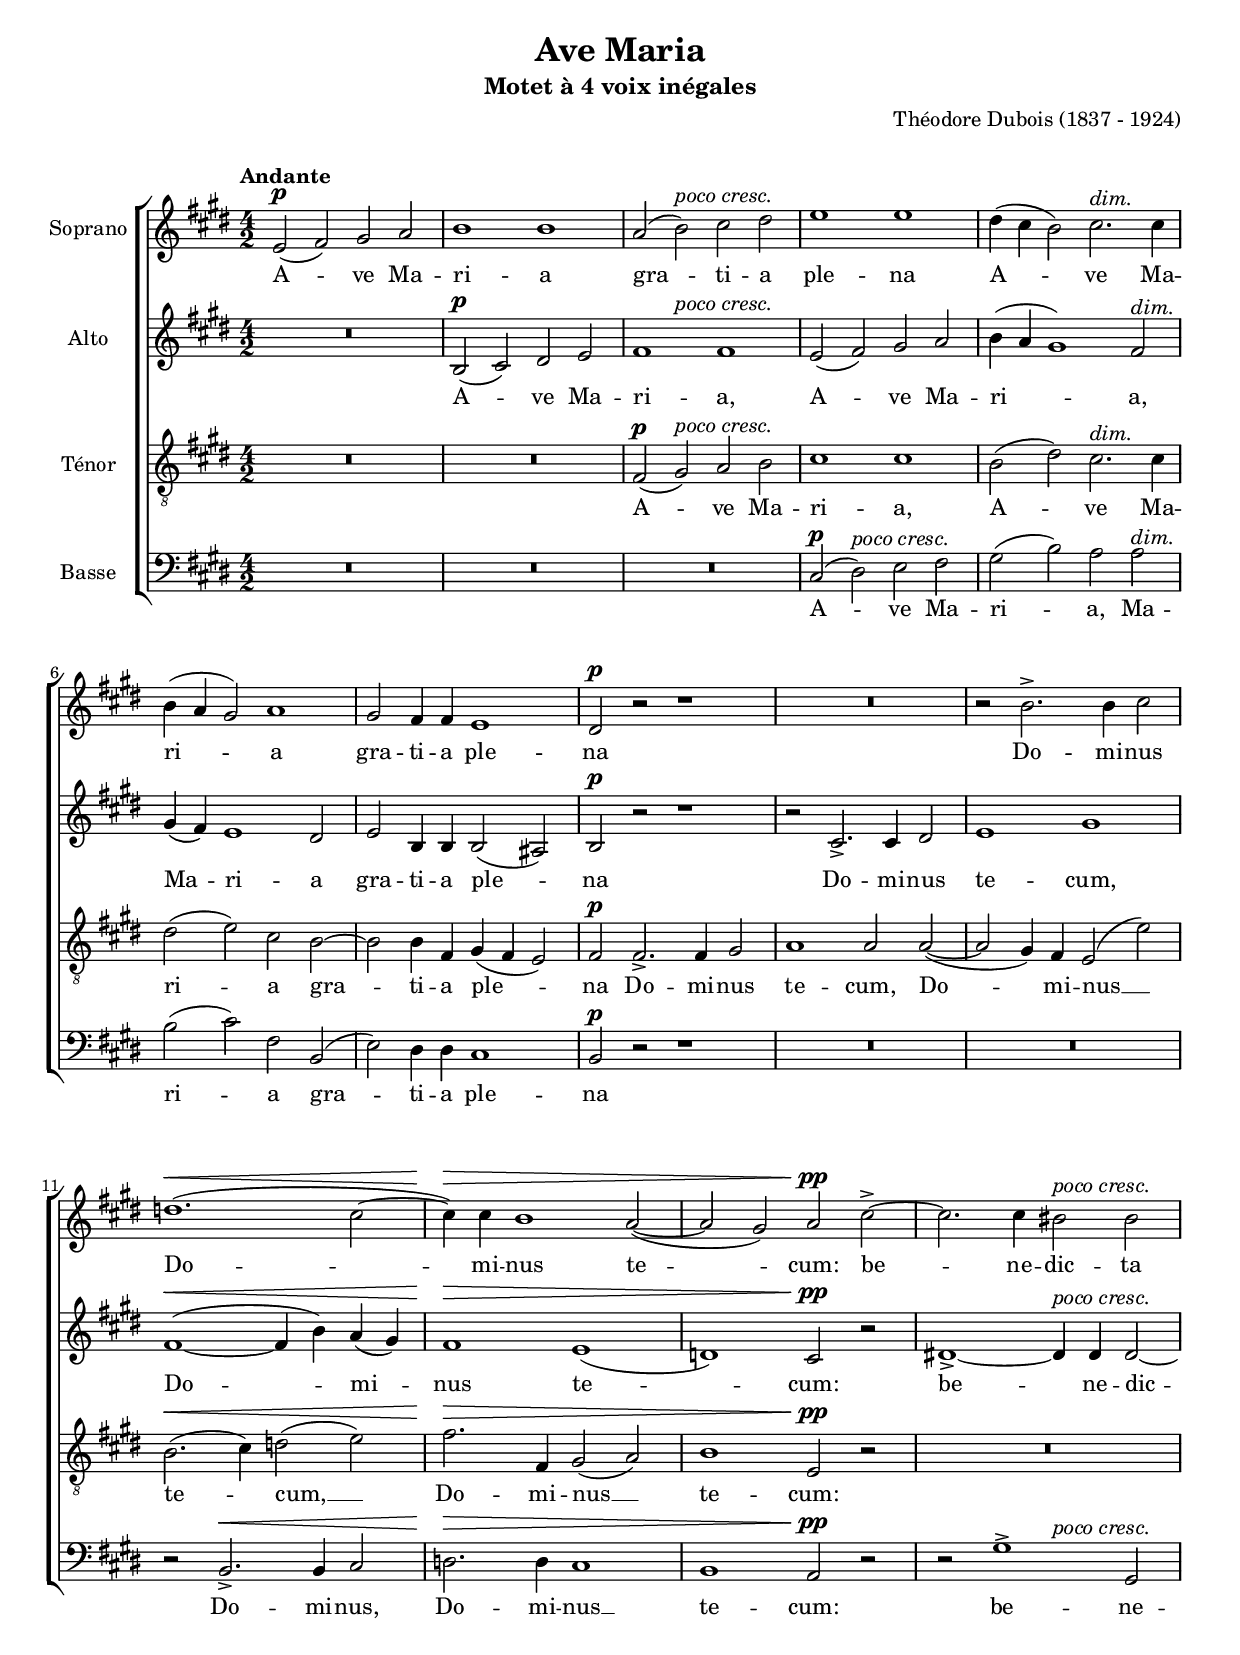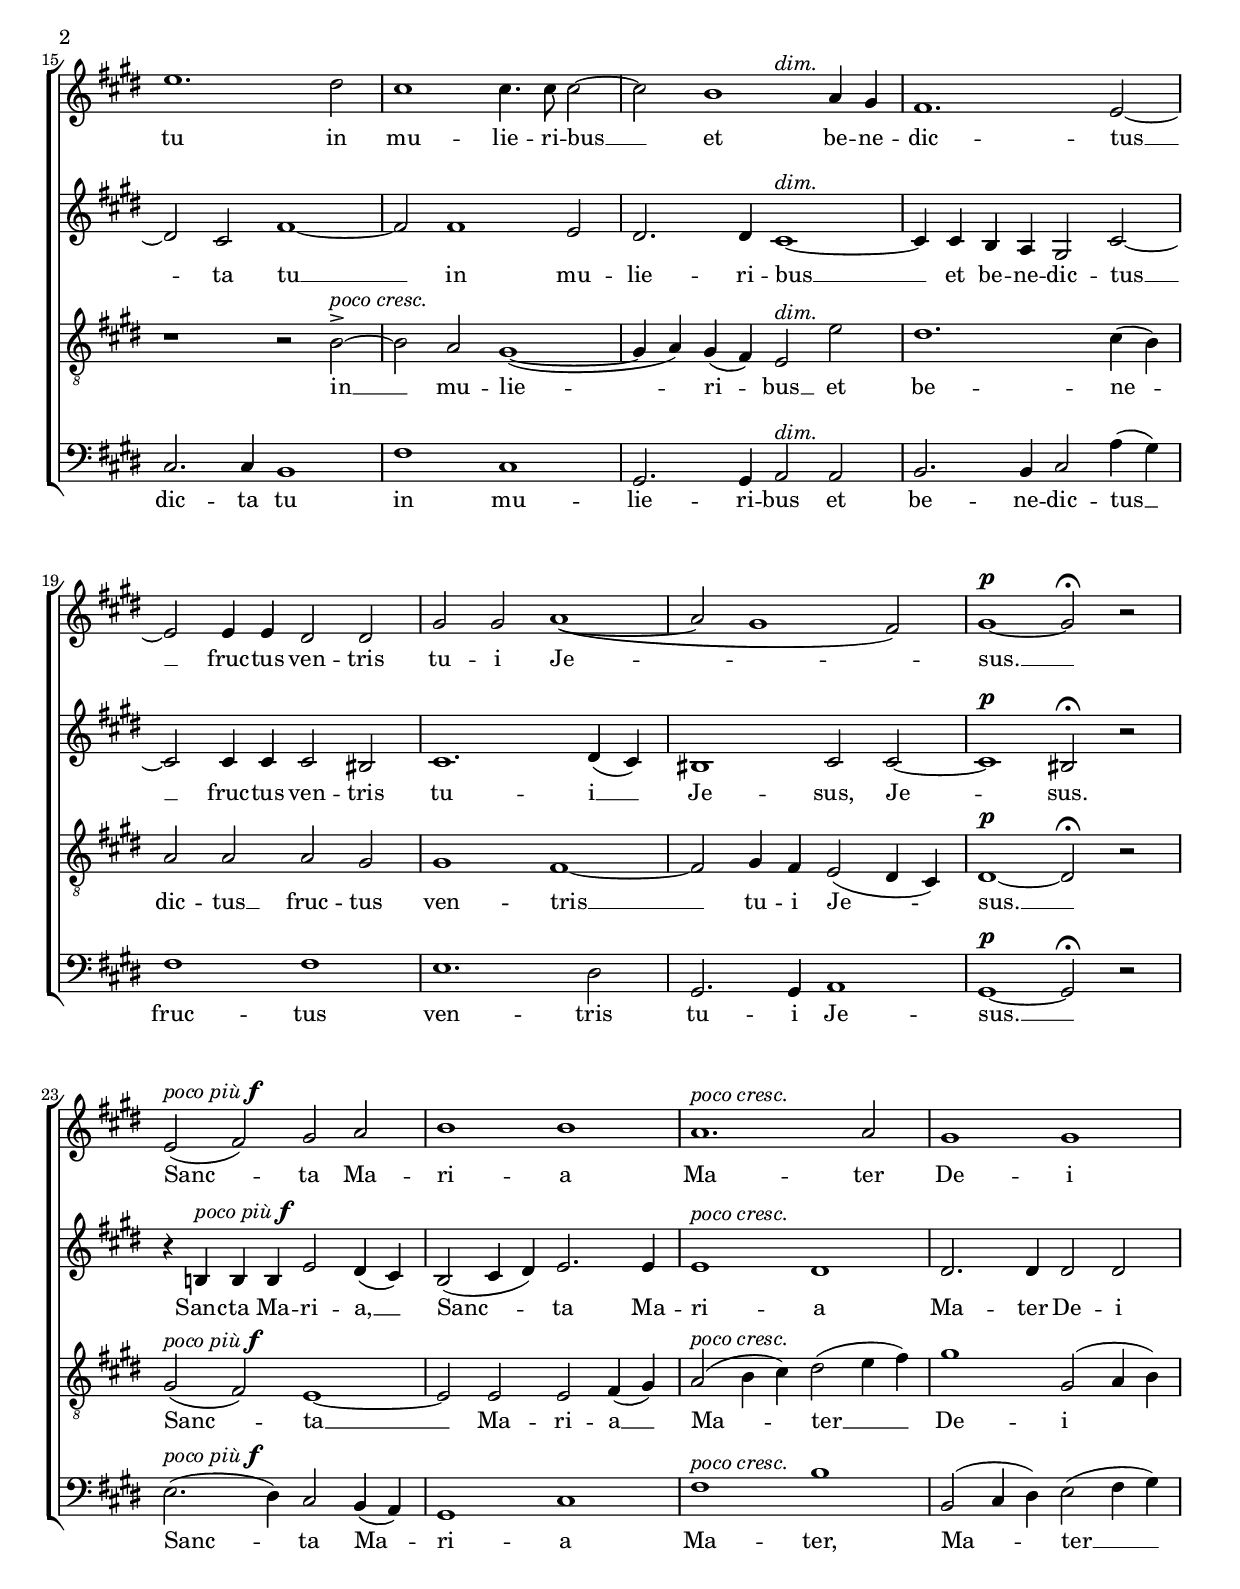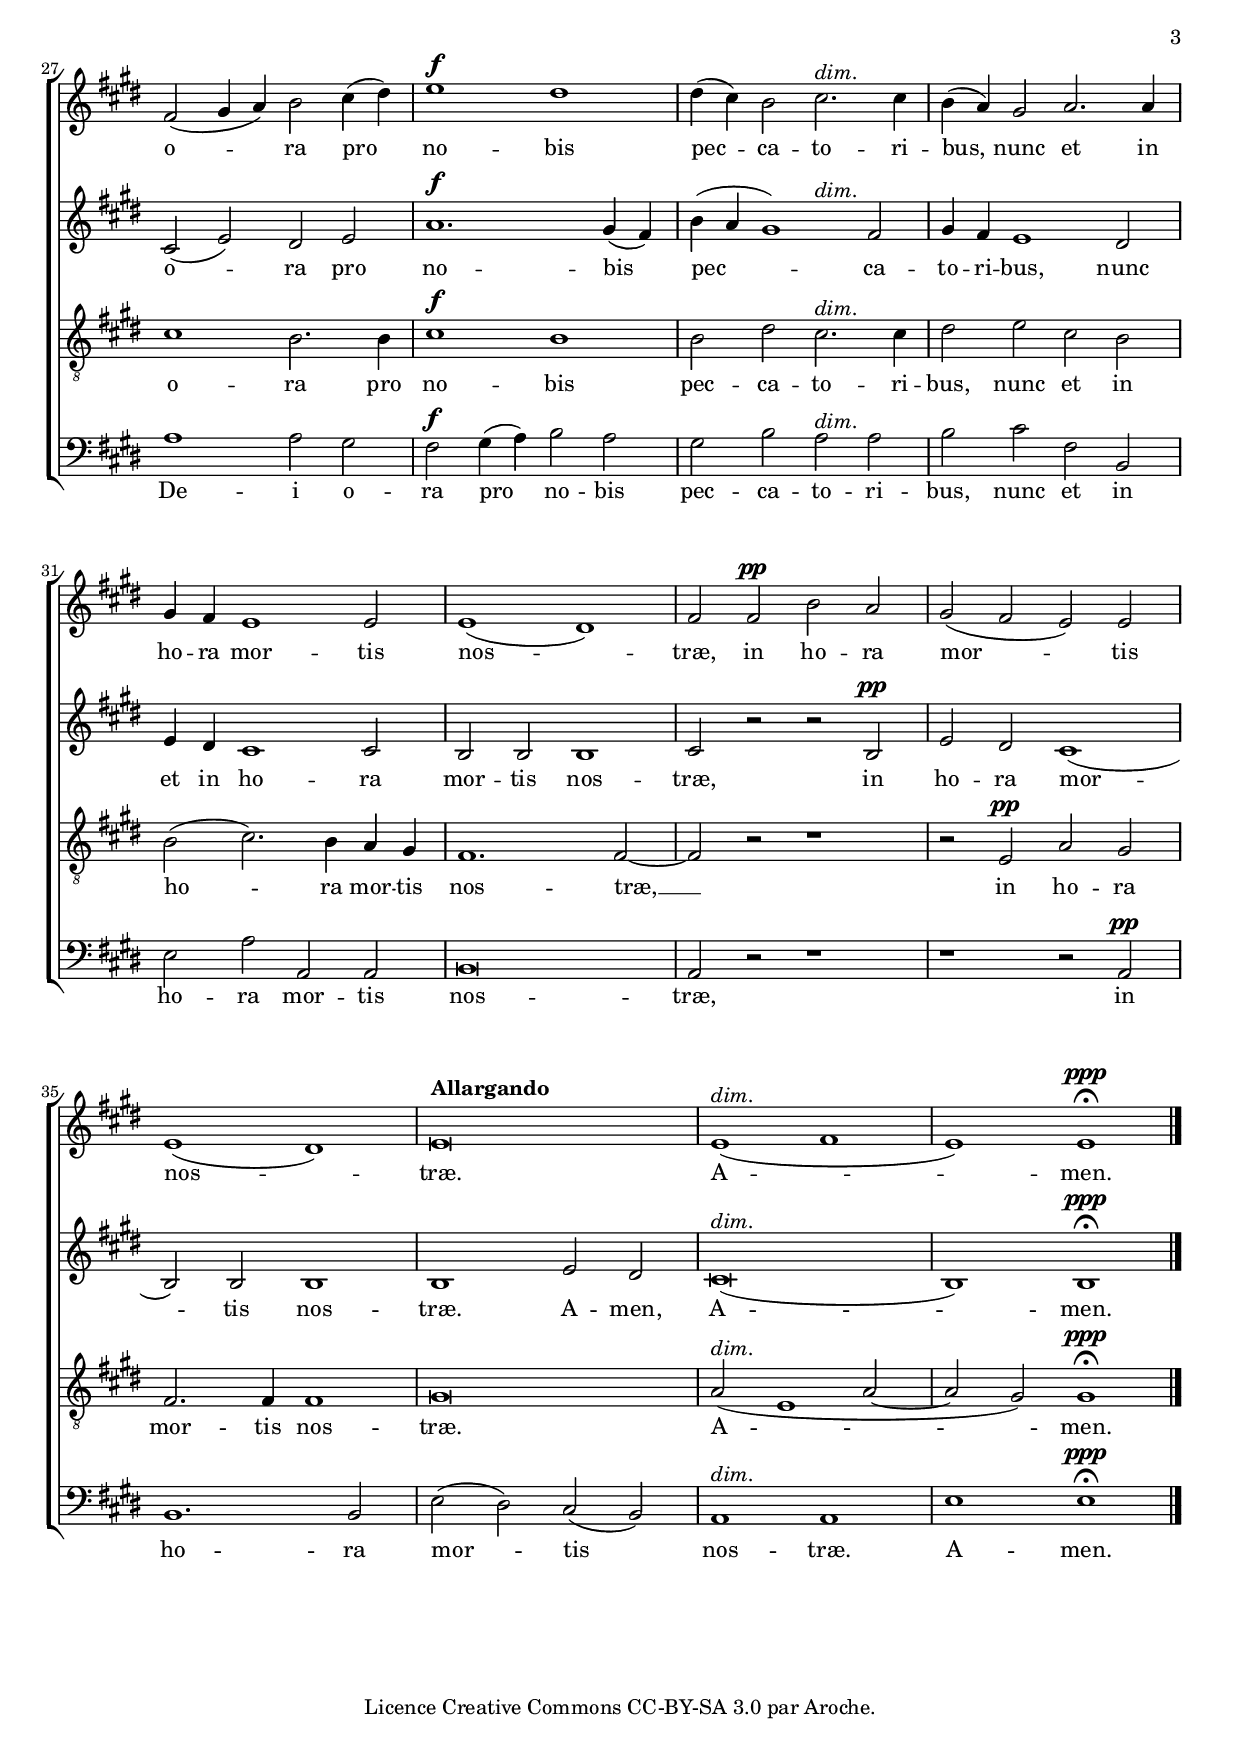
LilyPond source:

\version "2.15.20"

% Gravé par A. Roche - décembre 2011
% Licence CC-BY-SA 3.0

\language "italiano"

\header {
  title = "Ave Maria"
  subtitle = "Motet à 4 voix inégales"
  %instrument = "(a capella)"
  composer = "Théodore Dubois (1837 - 1924)"
  % Enlever le pied de page par défaut
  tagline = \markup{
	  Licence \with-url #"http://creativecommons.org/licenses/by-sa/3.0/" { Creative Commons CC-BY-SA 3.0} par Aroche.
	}
}

#(set-global-staff-size 18)


global = {
  \tempo "Andante"
  \dynamicUp
  \autoBeamOff
  \key mi \major
  \time 4/2
}

soprano = \relative do'' {
  \global
  mi,2(\p fad) sold la
  si1 si
  la2( si)^\markup\italic "poco cresc." dod red
  mi1 mi
  red4( dod si2) dod2.^\markup\italic "dim." dod4
  si( la sold2) la1
  sold2 fad4 fad mi1
  red2\p r r1
  R\breve
  r2 si'2.-> si4 dod2
  re1.(\< dod2~
  dod4)\> dod si1 la2~(
  la sold) la\pp dod~->
  dod2. dod4 sid2^\markup\italic "poco cresc." sid
  mi1. red2
  dod1 dod4. dod8 dod2~
  dod <<{si1}{s2 s^\markup\italic "dim."}>> la4 sold
  fad1. mi2~
  mi mi4 mi red2 red
  sold sold la1~(
  la2 sold1 fad2)
  sold1~\p sold2\fermata r \break
  mi2(^\markup{\italic{poco più \dynamic f }} fad) sold la
  si1 si
  la1.^\markup\italic "poco cresc." la2
  sold1 sold
  fad2( sold4 la) si2 dod4( red)
  mi1\f red
  red4( dod) si2 dod2.^\markup\italic "dim." dod4
  si( la) sold2 la2. la4
  sold fad mi1 mi2
  mi1( red)
  fad2 fad\pp si la
  sold( fad mi) mi
  mi1( red)
  \tempo "Allargando" mi\breve
  mi1(^\markup\italic "dim." fad
  mi) mi\ppp\fermata
  \bar "|."
}

alto = \relative do' {
  \global
  R\breve
  si2(\p dod) red mi
  <<{fad1}{s2 s^\markup\italic "poco cresc."}>> fad1
  mi2( fad) sold la
  si4( la sold1) fad2^\markup\italic "dim."
  sold4( fad) mi1 red2
  mi si4 si si2( lad)
  si\p r r1
  r2 dod2.-> dod4 red2
  mi1 sold
  fad~(\< fad4 si) la( sold)
  fad1\> mi( 
  re) dod2\pp r
  red!1~-> red4^\markup\italic "poco cresc." red red2~
  red dod fad1~
  fad2 fad1 mi2
  red2. red4 dod1~^\markup\italic "dim."
  dod4 dod si la sold2 dod~
  dod dod4 dod dod2 sid
  dod1. red4( dod)
  sid1 dod2 dod~
  dod1\p sid2\fermata r
  r4 si!^\markup{\italic{poco più \dynamic f }} si si mi2 red4( dod)
  si2( dod4 red) mi2. mi4
  mi1^\markup\italic "poco cresc." red
  red2. red4 red2 red 
  dod( mi) red mi
  la1.\f sold4( fad)
  <<{si( la sold1)}{s1 s2^\markup\italic "dim."}>> fad2
  sold4 fad mi1 red2
  mi4 red dod1 dod2
  si si si1
  dod2 r r si\pp
  mi red dod1(
  si2) si si1
  si mi2 red 
  dod\breve(^\markup\italic "dim."
  si1) si\ppp\fermata
}

tenor = \relative do' {
  \global
  R\breve*2
  fad,2(\p sold)^\markup\italic "poco cresc." la si
  dod1 dod
  si2( red) dod2.^\markup\italic "dim." dod4
  red2( mi) dod si2~
  si si4 fad sold( fad mi2)
  fad\p fad2.-> fad4 sold2
  la1 la2 la~(
  la sold4) fad mi2( mi')
  si2.(\< dod4) re2( mi)
  fad2.\> fad,4 sold2( la)
  si1 mi,2\pp r
  R\breve
  r1 r2 si'~->^\markup\italic "poco cresc."
  si la sold1~(
  sold4 la) sold( fad) mi2^\markup\italic "dim." mi'
  red1. dod4( si)
  la2 la la sold
  sold1 fad~
  fad2 sold4 fad mi2( red4 dod)
  red1~\p red2\fermata r
  sold2(^\markup{\italic{poco più \dynamic f }} fad) mi1~
  mi2 mi mi fad4( sold)
  la2(^\markup\italic "poco cresc." si4 dod) red2( mi4 fad)
  sold1 sold,2( la4 si)
  dod1 si2. si4
  dod1\f si
  si2 red dod2.^\markup\italic "dim." dod4
  red2 mi dod si
  si( dod2.) si4 la sold
  fad1. fad2~
  fad r r1
  r2 mi\pp la sold
  fad2. fad4 fad1
  sold\breve
  la2(^\markup\italic "dim." mi1 la2~
  la sold) sold1\ppp\fermata
}

bass = \relative do {
  \global
  R\breve*3
  dod2(\p red)^\markup\italic "poco cresc." mi fad
  sold( si) la la^\markup\italic "dim."
  si( dod) fad, si,(
  mi) red4 red dod1
  si2\p r r1
  R\breve*2
  r2 si2.->\< si4 dod2
  re2.\> re4 dod1
  si la2\pp r
  r <<{sold'1->}{s2 s^\markup\italic "poco cresc."}>> sold,2
  dod2. dod4 si1
  fad' dod
  sold2. sold4 la2^\markup\italic "dim." la
  si2. si4 dod2 la'4( sold)
  fad1 fad
  mi1. red2
  sold,2. sold4 la1
  sold~\p sold2\fermata r
  mi'2.(^\markup{\italic{poco più \dynamic f }} red4) dod2 si4( la)
  sold1 dod
  fad^\markup\italic "poco cresc." si
  si,2( dod4 red) mi2( fad4 sold)
  la1 la2 sold
  fad\f sold4( la) si2 la
  sold si la^\markup\italic "dim." la
  si dod fad, si,
  mi la la, la 
  si\breve
  la2 r r1
  r1 r2 la\pp
  si1. si2
  mi( red) dod( si)
  la1^\markup\italic "dim." la
  mi' mi\ppp\fermata
}

sopranoVerse = \lyricmode {
  A -- ve Ma -- ri -- a gra -- ti -- a ple -- na
  A -- ve Ma -- ri -- a gra -- ti -- a ple -- na
  Do -- mi -- nus Do -- mi -- nus te -- cum:
  be -- ne -- dic -- ta tu in mu -- lie -- ri -- bus __
  et be -- ne -- dic -- tus __ fruc -- tus 
  ven -- tris tu -- i Je -- sus. __
  Sanc -- ta Ma -- ri -- a
  Ma -- ter De -- i
  o -- ra pro no -- bis pec -- ca -- to -- ri -- bus,
  nunc et in ho -- ra mor -- tis nos -- træ,
  in ho -- ra mor -- tis nos -- træ.
  A -- men.
}

altoVerse = \lyricmode {
  A -- ve Ma -- ri -- a,
  A -- ve Ma -- ri -- a,
  Ma -- ri -- a gra -- ti -- a ple -- na
  Do -- mi -- nus te -- cum, Do -- mi -- nus te -- cum:
  be -- ne -- dic -- ta tu __ in mu -- lie -- ri -- bus __
  et be -- ne -- dic -- tus __ fruc -- tus 
  ven -- tris tu -- i __ Je -- sus, Je -- sus.
  Sanc -- ta Ma -- ri -- a, __
  Sanc -- ta Ma -- ri -- a
  Ma -- ter De -- i
  o -- ra pro no -- bis pec -- ca -- to -- ri -- bus,
  nunc et in ho -- ra mor -- tis nos -- træ,
  in ho -- ra mor -- tis nos -- træ.
  A -- men, A -- men.  
}

tenorVerse = \lyricmode {
  A -- ve Ma -- ri -- a,
  A -- ve Ma -- ri -- a gra -- ti -- a ple -- na
  Do -- mi -- nus te -- cum, Do -- mi -- nus __ te -- cum, __
  Do -- mi -- nus __ te -- cum:
  in __ mu -- lie -- ri -- bus __
  et be -- ne -- dic -- tus __ fruc -- tus 
  ven -- tris __ tu -- i Je -- sus. __
  Sanc -- ta __ Ma -- ri -- a __
  Ma -- ter __ De -- i
  o -- ra pro no -- bis pec -- ca -- to -- ri -- bus,
  nunc et in ho -- ra mor -- tis nos -- træ, __
  in ho -- ra mor -- tis nos -- træ.
  A -- men.
}

bassVerse = \lyricmode {
  A -- ve Ma -- ri -- a,
  Ma -- ri -- a gra -- ti -- a ple -- na
  Do -- mi -- nus, Do -- mi -- nus __ te -- cum:
  be -- ne -- dic -- ta tu in mu -- lie -- ri -- bus
  et be -- ne -- dic -- tus __ fruc -- tus 
  ven -- tris tu -- i Je -- sus. __
  Sanc -- ta Ma -- ri -- a 
  Ma -- ter, Ma -- ter __ De -- i
  o -- ra pro no -- bis pec -- ca -- to -- ri -- bus,
  nunc et in ho -- ra mor -- tis nos -- træ,
  in ho -- ra mor -- tis nos -- træ.
  A -- men.
}

\book {
  \score {
    \new ChoirStaff <<
      \new Staff \with {
	midiInstrument = "choir aahs"
	instrumentName = "Soprano"
      } { \soprano }
      \addlyrics { \sopranoVerse }
      \new Staff \with {
	midiInstrument = "choir aahs"
	instrumentName = "Alto"
      } { \alto }
      \addlyrics { \altoVerse }
      \new Staff \with {
	midiInstrument = "choir aahs"
	instrumentName = "Ténor"
      } { \clef "treble_8" \tenor }
      \addlyrics { \tenorVerse }
      \new Staff \with {
	midiInstrument = "choir aahs"
	instrumentName = "Basse"
      } { \clef bass \bass }
      \addlyrics { \bassVerse }
    >>
    \layout { }
    \midi {
      \context {
	\Score
	tempoWholesPerMinute = #(ly:make-moment 80 2)
      }
    }
  }
  
  \paper {
    min-systems-per-page = #3
    system-system-spacing = #'((padding . 7))
  }
}
